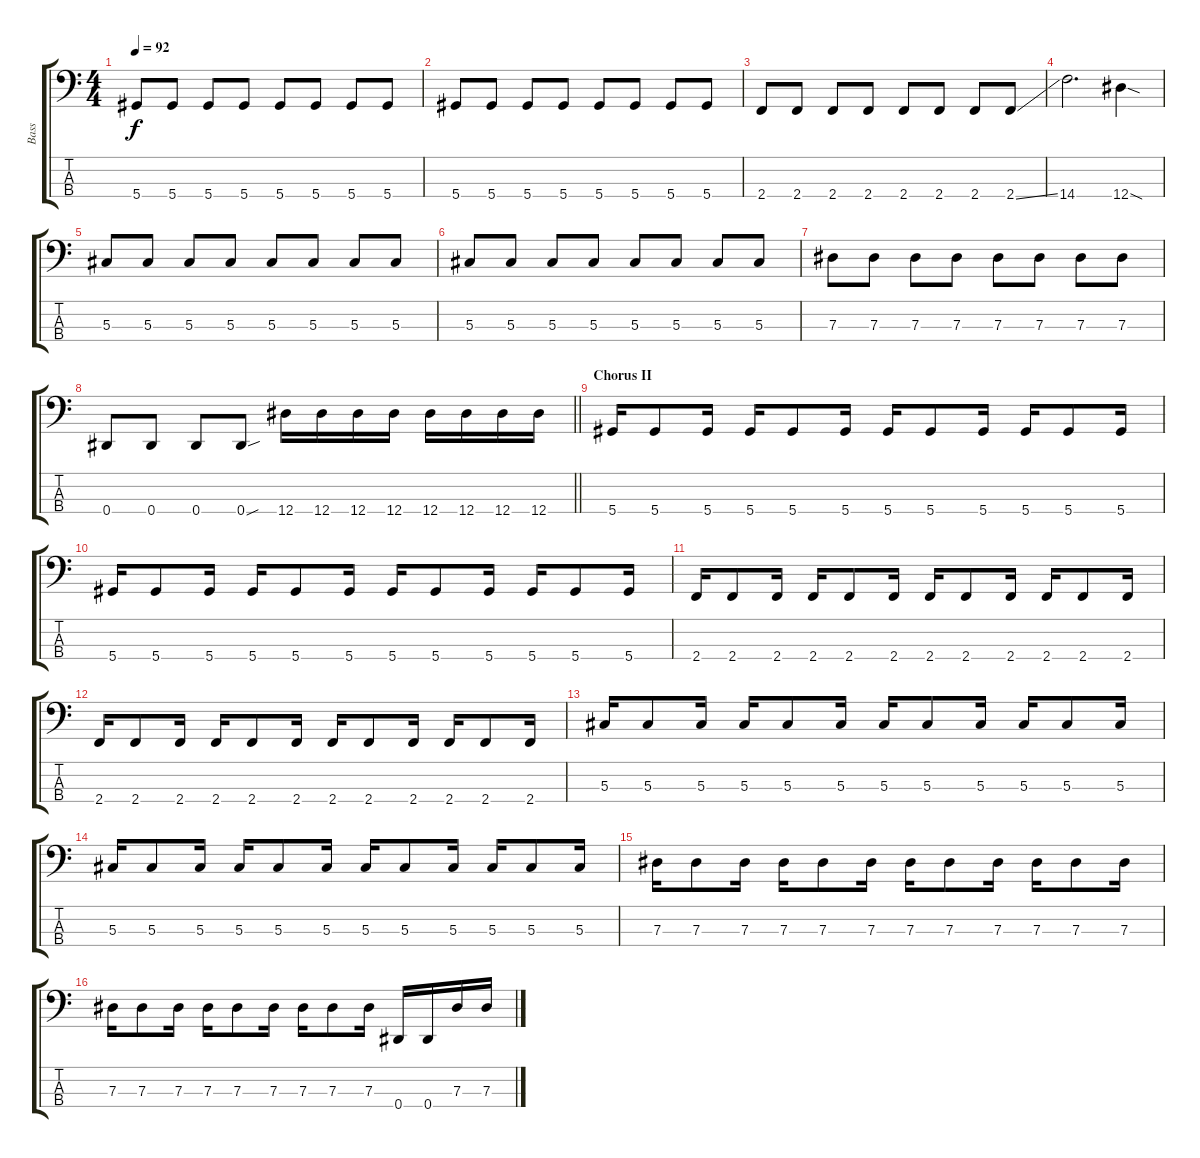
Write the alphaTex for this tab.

\track ("Bass" "Bass") {instrument electricbassfinger}
\staff {score tabs}
\tuning (Gb2 Db2 Ab1 Eb1) {hide}
\ts (4 4)
\tempo 92
\clef f4
\ks c
5.4.8{dy f} 5.4.8 5.4.8 5.4.8 5.4.8 5.4.8 5.4.8 5.4.8 |
5.4.8 5.4.8 5.4.8 5.4.8 5.4.8 5.4.8 5.4.8 5.4.8 |
2.4.8 2.4.8 2.4.8 2.4.8 2.4.8 2.4.8 2.4.8 2.4{ss}.8 |
14.4.2{d} 12.4{sod}.4 |
5.3.8 5.3.8 5.3.8 5.3.8 5.3.8 5.3.8 5.3.8 5.3.8 |
5.3.8 5.3.8 5.3.8 5.3.8 5.3.8 5.3.8 5.3.8 5.3.8 |
7.3.8 7.3.8 7.3.8 7.3.8 7.3.8 7.3.8 7.3.8 7.3.8 |
\barLineRight lightlight
0.4.8 0.4.8 0.4.8 0.4{sou}.8 12.4.16 12.4.16 12.4.16 12.4.16 12.4.16 12.4.16 12.4.16 12.4.16 |
\section ("" "Chorus II")
5.4.16 5.4.8 5.4.16 5.4.16 5.4.8 5.4.16 5.4.16 5.4.8 5.4.16 5.4.16 5.4.8 5.4.16 |
5.4.16 5.4.8 5.4.16 5.4.16 5.4.8 5.4.16 5.4.16 5.4.8 5.4.16 5.4.16 5.4.8 5.4.16 |
2.4.16 2.4.8 2.4.16 2.4.16 2.4.8 2.4.16 2.4.16 2.4.8 2.4.16 2.4.16 2.4.8 2.4.16 |
2.4.16 2.4.8 2.4.16 2.4.16 2.4.8 2.4.16 2.4.16 2.4.8 2.4.16 2.4.16 2.4.8 2.4.16 |
5.3.16 5.3.8 5.3.16 5.3.16 5.3.8 5.3.16 5.3.16 5.3.8 5.3.16 5.3.16 5.3.8 5.3.16 |
5.3.16 5.3.8 5.3.16 5.3.16 5.3.8 5.3.16 5.3.16 5.3.8 5.3.16 5.3.16 5.3.8 5.3.16 |
7.3.16 7.3.8 7.3.16 7.3.16 7.3.8 7.3.16 7.3.16 7.3.8 7.3.16 7.3.16 7.3.8 7.3.16 |
7.3.16 7.3.8 7.3.16 7.3.16 7.3.8 7.3.16 7.3.16 7.3.8 7.3.16 0.4.16 0.4.16 7.3.16 7.3.16
